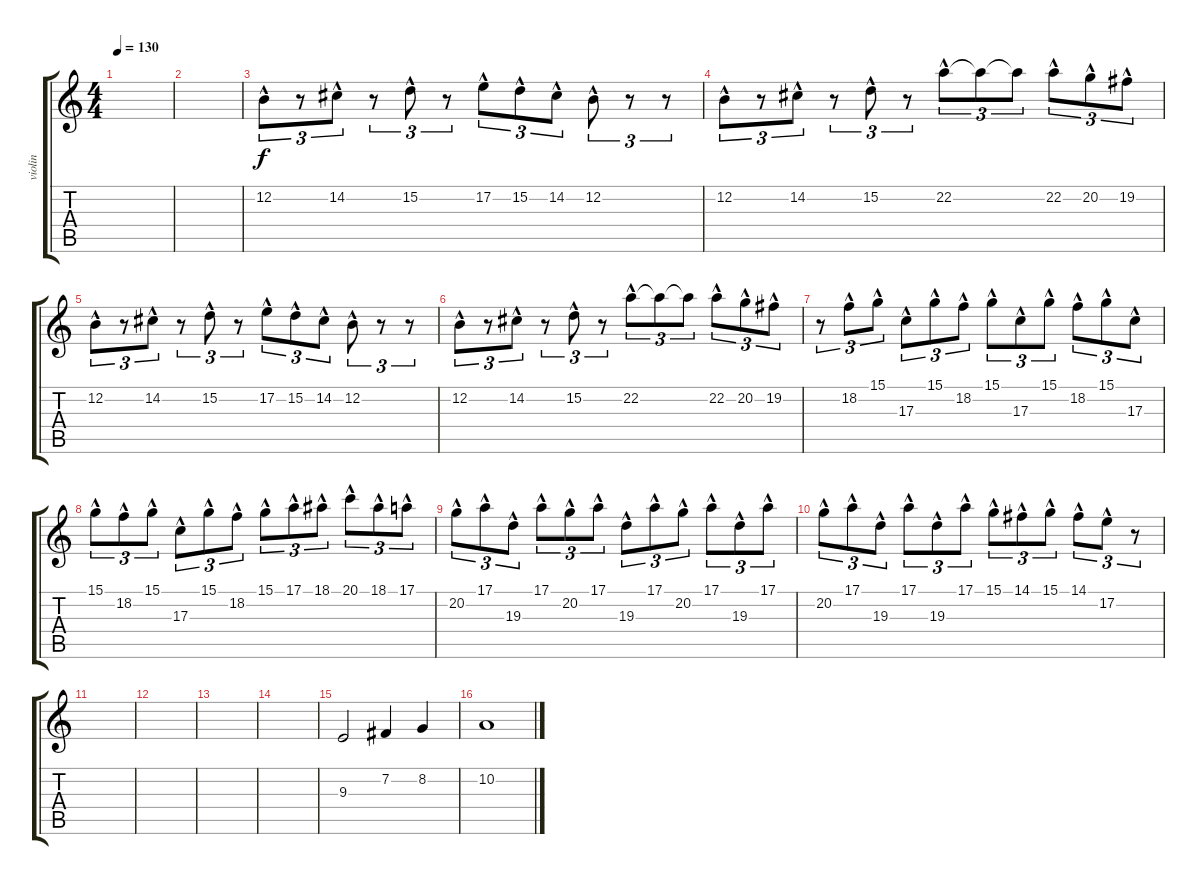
\track ("violin" "violin") {instrument violin}
\staff {score tabs}
\tuning (E4 B3 G3 D3 A2 E2) {hide}
\ts (4 4)
\tempo 130
\clef g2
\ks c
|
|
12.2{hac}.8{tu (3 2)} r.8{tu (3 2)} 14.2{hac}.8{tu (3 2)} r.8{tu (3 2)} 15.2{hac}.8{tu (3 2)} r.8{tu (3 2)} 17.2{hac}.8{tu (3 2)} 15.2{hac}.8{tu (3 2)} 14.2{hac}.8{tu (3 2)} 12.2{hac}.8{tu (3 2)} r.8{tu (3 2)} r.8{tu (3 2)} |
12.2{hac}.8{tu (3 2)} r.8{tu (3 2)} 14.2{hac}.8{tu (3 2)} r.8{tu (3 2)} 15.2{hac}.8{tu (3 2)} r.8{tu (3 2)} 22.2{hac}.8{tu (3 2)} 22.2{t}.8{tu (3 2)} 22.2{t}.8{tu (3 2)} 22.2{hac}.8{tu (3 2)} 20.2{hac}.8{tu (3 2)} 19.2{hac}.8{tu (3 2)} |
12.2{hac}.8{tu (3 2)} r.8{tu (3 2)} 14.2{hac}.8{tu (3 2)} r.8{tu (3 2)} 15.2{hac}.8{tu (3 2)} r.8{tu (3 2)} 17.2{hac}.8{tu (3 2)} 15.2{hac}.8{tu (3 2)} 14.2{hac}.8{tu (3 2)} 12.2{hac}.8{tu (3 2)} r.8{tu (3 2)} r.8{tu (3 2)} |
12.2{hac}.8{tu (3 2)} r.8{tu (3 2)} 14.2{hac}.8{tu (3 2)} r.8{tu (3 2)} 15.2{hac}.8{tu (3 2)} r.8{tu (3 2)} 22.2{hac}.8{tu (3 2)} 22.2{t}.8{tu (3 2)} 22.2{t}.8{tu (3 2)} 22.2{hac}.8{tu (3 2)} 20.2{hac}.8{tu (3 2)} 19.2{hac}.8{tu (3 2)} |
r.8{tu (3 2)} 18.2{hac}.8{tu (3 2)} 15.1{hac}.8{tu (3 2)} 17.3{hac}.8{tu (3 2)} 15.1{hac}.8{tu (3 2)} 18.2{hac}.8{tu (3 2)} 15.1{hac}.8{tu (3 2)} 17.3{hac}.8{tu (3 2)} 15.1{hac}.8{tu (3 2)} 18.2{hac}.8{tu (3 2)} 15.1{hac}.8{tu (3 2)} 17.3{hac}.8{tu (3 2)} |
15.1{hac}.8{tu (3 2)} 18.2{hac}.8{tu (3 2)} 15.1{hac}.8{tu (3 2)} 17.3{hac}.8{tu (3 2)} 15.1{hac}.8{tu (3 2)} 18.2{hac}.8{tu (3 2)} 15.1{hac}.8{tu (3 2)} 17.1{hac}.8{tu (3 2)} 18.1{hac}.8{tu (3 2)} 20.1{hac}.8{tu (3 2)} 18.1{hac}.8{tu (3 2)} 17.1{hac}.8{tu (3 2)} |
20.2{hac}.8{tu (3 2)} 17.1{hac}.8{tu (3 2)} 19.3{hac}.8{tu (3 2)} 17.1{hac}.8{tu (3 2)} 20.2{hac}.8{tu (3 2)} 17.1{hac}.8{tu (3 2)} 19.3{hac}.8{tu (3 2)} 17.1{hac}.8{tu (3 2)} 20.2{hac}.8{tu (3 2)} 17.1{hac}.8{tu (3 2)} 19.3{hac}.8{tu (3 2)} 17.1{hac}.8{tu (3 2)} |
20.2{hac}.8{tu (3 2)} 17.1{hac}.8{tu (3 2)} 19.3{hac}.8{tu (3 2)} 17.1{hac}.8{tu (3 2)} 19.3{hac}.8{tu (3 2)} 17.1{hac}.8{tu (3 2)} 15.1{hac}.8{tu (3 2)} 14.1{hac}.8{tu (3 2)} 15.1{hac}.8{tu (3 2)} 14.1{hac}.8{tu (3 2)} 17.2{hac}.8{tu (3 2)} r.8{tu (3 2)} |
|
|
|
|
9.3.2{dy f volume 10} 7.2.4 8.2.4 |
10.2.1
